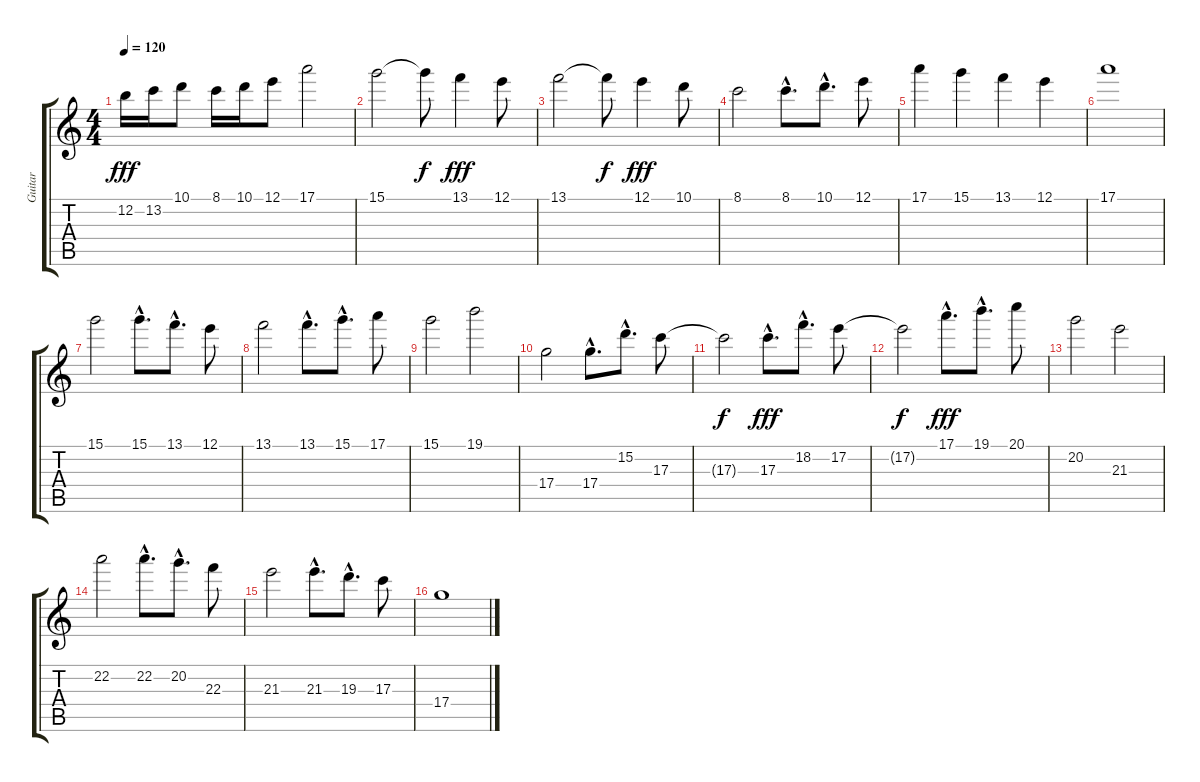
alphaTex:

\track ("Guitar" "Guitar") {instrument overdrivenguitar}
\staff {score tabs}
\tuning (E4 B3 G3 D3 A2 E2) {hide}
\ts (4 4)
\tempo 120
\clef g2
\ks c
12.2.16{dy fff} 13.2.16 10.1.8 8.1.16 10.1.16 12.1.8 17.1.2 |
15.1.2 15.1{t}.8{dy f} 13.1.4{dy fff} 12.1.8 |
13.1.2 13.1{t}.8{dy f} 12.1.4{dy fff} 10.1.8 |
8.1.2 8.1{hac}.8{d} 10.1{hac}.8{d} 12.1.8 |
17.1.4 15.1.4 13.1.4 12.1.4 |
17.1.1 |
15.1.2 15.1{hac}.8{d} 13.1{hac}.8{d} 12.1.8 |
13.1.2 13.1{hac}.8{d} 15.1{hac}.8{d} 17.1.8 |
15.1.2 19.1.2 |
17.4.2 17.4{hac}.8{d} 15.2{hac}.8{d} 17.3.8 |
17.3{t}.2{dy f} 17.3{hac}.8{d dy fff} 18.2{hac}.8{d} 17.2.8 |
17.2{t}.2{dy f} 17.1{hac}.8{d dy fff} 19.1{hac}.8{d} 20.1.8 |
20.2.2 21.3.2 |
22.2.2 22.2{hac}.8{d} 20.2{hac}.8{d} 22.3.8 |
21.3.2 21.3{hac}.8{d} 19.3{hac}.8{d} 17.3.8 |
17.4.1
